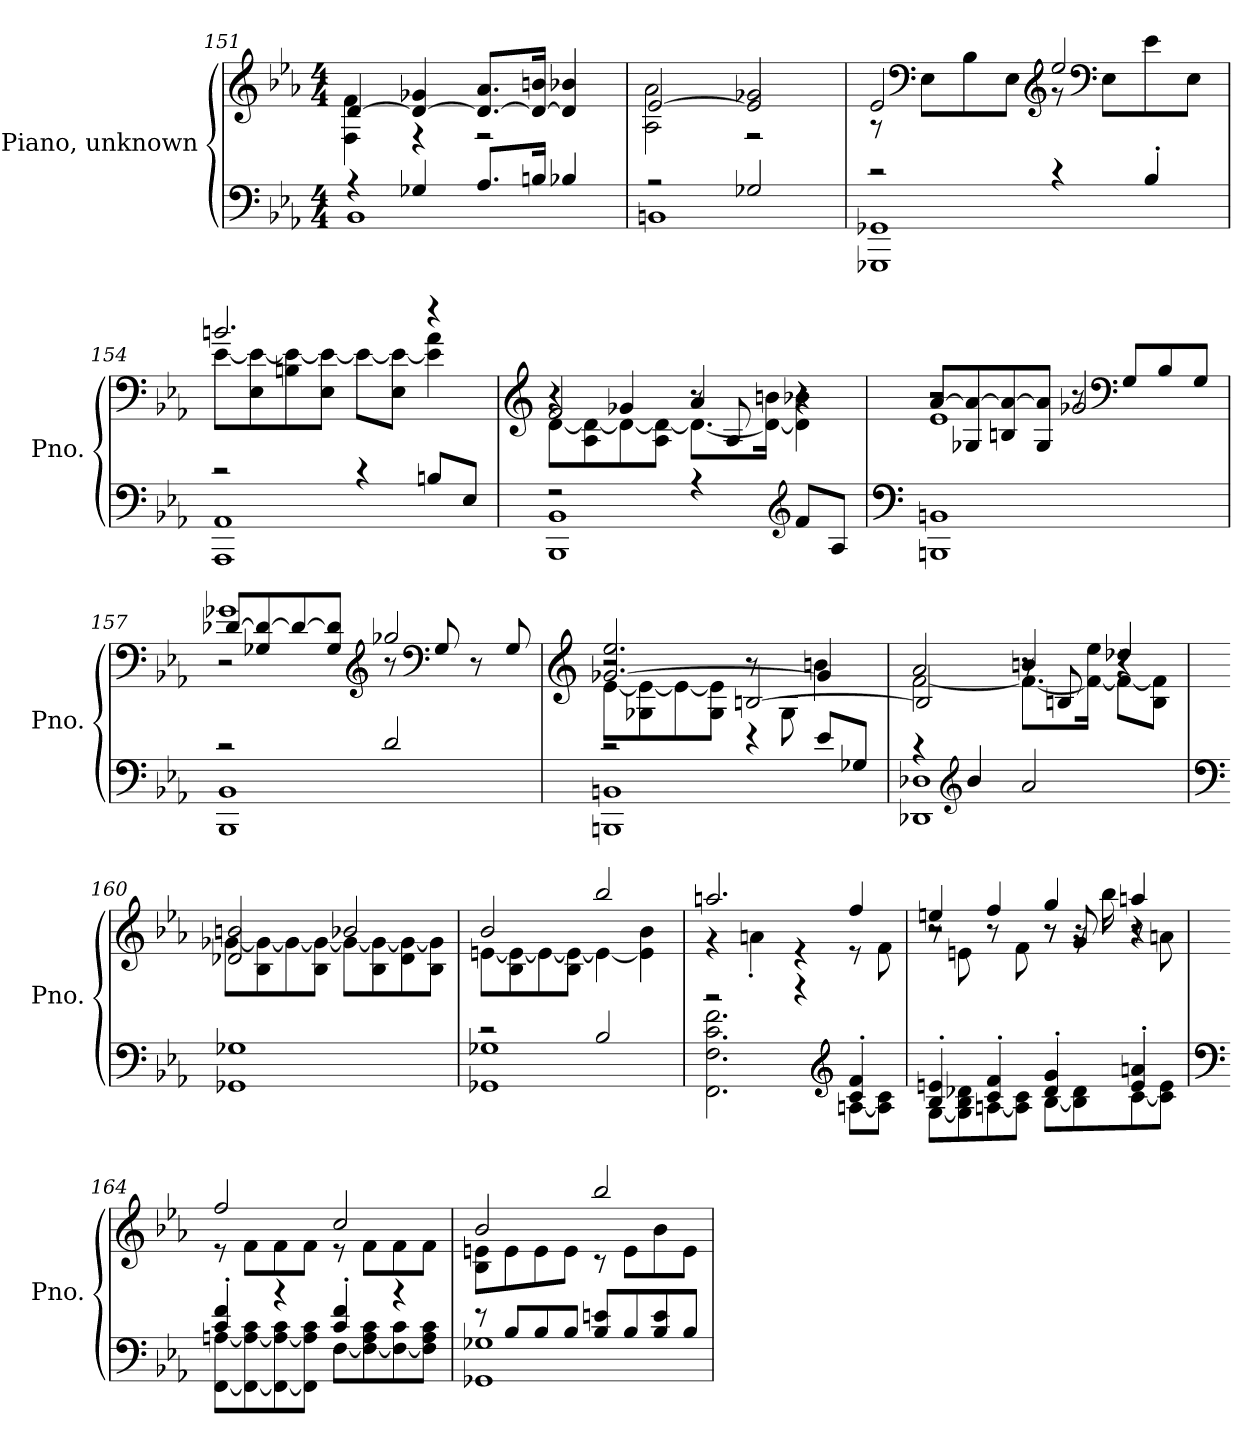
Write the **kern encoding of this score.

**kern	**kern
*part1	*part1
*staff2	*staff1
*I"Piano, unknown	*
*I'Pno.	*
*clefF4	*clefG2
*k[b-e-a-]	*k[b-e-a-]
*M4/4	*M4/4
=151	=151
*^	*^
4r	1BB-	[4d/	4F\ 4f\
4G-X/	.	4d/_ 4g-X/	4r
8.A-/L	.	8.d/_ 8.a-/L	2r
16Bn/Jk	.	16d/_ 16bn/Jk	.
4B-X/	.	4d/] 4b-X/	.
=152	=152	=152	=152
2r	1BBn	[2e-/	2A-\ 2a-\
2G-X/	.	2e-/] 2g-X/	2r
!!LO:LB:g=z	!!
=153	=153	=153	=153
2r	1GGG-X 1GG-X	2e-/	8r
*	*	*clefF4	*
.	.	.	8E-\L
.	.	.	8B-\
.	.	.	8E-\J
*	*	*clefG2	*
4r	.	2ee-/	8r
*	*	*clefF4	*
.	.	.	8E-\L
4B-'/	.	.	8e-\
.	.	.	8E-\J
=154	=154	=154	=154
2r	1AAA- 1AA-	2.bn/	[8e-\L
.	.	.	8E-\ 8e-\_
.	.	.	8Bn\ 8e-\_
.	.	.	8E-\ 8e-\_J
4r	.	.	8e-\L_
.	.	.	8E-\ 8e-\_J
8Bn/L	.	4r	4e-\] 4a-\
8E-/J	.	.	.
*	*	*v	*v
=155	=155	=155
*	*	*clefG2
*	*	*^
*	*	*	*^
2r	1BBB- 1BB-	4r	[8d\L	2f/
.	.	.	8A-\ 8d\_	.
.	.	4g-X/	8d\_	.
.	.	.	8A-\ 8d\_J	.
4r	.	4a-/	8.d\L_	8r
.	.	.	.	8A-/
.	.	.	16d\_ 16bn\Jk	.
*clefG2	*	*	*	*
8f/L	.	4r	4d\] 4b-X\	4r
8A-/J	.	.	.	.
*v	*v	*	*	*
!!LO:LB:g=z	!!	!!
=156	=156	=156	=156
*clefF4	*	*	*
1BBBn 1BBn	2r	1e-	[8a-/L
.	.	.	8G-X/ 8a-/_
.	.	.	8Bn/ 8a-/_
.	.	.	8G-/ 8a-/]J
.	2g-X/	.	8r
*	*clefF4	*	*
.	.	.	8G-/L
.	.	.	8B/
.	.	.	8G-/J
=157	=157	=157	=157
*^	*	*	*
2r	1BBB- 1BB-	2r	1g-X	[8d-X/L
.	.	.	.	8G-X/ 8d-/_
.	.	.	.	8d-/_
.	.	.	.	8G-/ 8d-/]J
*	*	*clefG2	*	*
2d/	.	2gg-X/	.	8r
*	*	*clefF4	*	*
.	.	.	.	8G-/
.	.	.	.	8r
.	.	.	.	8G-/
!!LO:LB:g=z	!!	!!
=158	=158	=158	=158	=158
*	*	*clefG2	*	*
2r	1BBBn 1BBn	[2.g-X/ 2.ee-/	[8e-\L	2r
.	.	.	8G-X\ 8e-\_	.
.	.	.	8e-\_	.
.	.	.	8G-\ 8e-\]J	.
4r	.	.	8r	[2Bn/
.	.	.	8G-\	.
8e-/L	.	4g-/]	4bn\	.
8G-X/J	.	.	.	.
=159	=159	=159	=159	=159
4r	1DD-X 1D-X	2a-/	[2f\	2B/]
*clefG2	*	*	*	*
4b-/	.	.	.	.
2a-/	.	4bn/	8.f\L_	8r
.	.	.	.	8Bn/
.	.	.	16f\_ 16ee-\Jk	.
.	.	4dd-X/	8f\L_	4r
.	.	.	8B\ 8f\]J	.
*v	*v	*	*	*
*	*v	*v	*v
=160	=160
*clefF4	*
*	*^
1GG-X 1G-X	2d-X/ 2bn/	[8g-X\L
.	.	8B-\ 8g-\_
.	.	8g-\_
.	.	8B-\ 8g-\_J
.	2b-X/	8g-\L_
.	.	8B-\ 8g-\_
.	.	8d-\ 8g-\_
.	.	8B-\ 8g-\]J
!!LO:LB:g=z	!!
=161	=161	=161
*^	*	*
2r	1GG-X 1G-X	2b-/	[8en\L
.	.	.	8B-\ 8e\_
.	.	.	8e\_
.	.	.	8B-\ 8e\_J
2B-/	.	2bb-/	4e\_
.	.	.	4e\] 4b-\
=162	=162	=162	=162
2r	2.FF\ 2.F\ 2.c\ 2.f\	2.aan/	4r
.	.	.	4an'\
4r	.	.	4r
*clefG2	*	*	*
4c/' 4f/'	[8An\L	4ff/	8r
.	8A\] 8c\J	.	8f\
=163	=163	=163	=163
*	*	*	*^
4B-/' 4en/'	[8G\L	4een/	8r	2r
.	8G\] 8B-\ 8d-X\	.	8en\	.
4c/' 4f/'	[8An\	4ff/	8r	.
.	8A\] 8c\J	.	8f\	.
4d-/' 4g/'	[8B-\L	4gg/	8r	8r
.	8B-\] 8d-\	.	16r	8g/
.	.	.	16bb-\	.
4e/' 4an/'	[8c\	4aan/	8r	4r
.	8c\] 8e\J	.	8an\	.
*	*	*v	*v	*v
!!LO:LB:g=z
=164	=164	=164
*clefF4	*	*
*	*	*^
4c/' 4f/'	[8FF\ [8An\L	2ff/	8r
.	8FF\_ 8A\_ 8c\	.	8f\L
4r	8FF\_ 8A\_ 8c\	.	8f\
.	8FF\] 8A\] 8c\J	.	8f\J
4c/' 4f/'	[8F\L	2cc/	8r
.	8F\_ 8A\ 8c\	.	8f\L
4r	8F\_ 8c\	.	8f\
.	8F\] 8A\ 8c\J	.	8f\J
=165	=165	=165	=165
8r	1GG-X 1G-X	2b-/	8B-\ 8en\L
8B-/L	.	.	8e\
8B-/	.	.	8e\
8B-/J	.	.	8e\J
8B-/ 8en/L	.	2bb-/	8r
8B-/	.	.	8e\L
8B-/ 8e/	.	.	8b-\
8B-/J	.	.	8e\J
*v	*v	*	*
*	*v	*v
=	=
*-	*-
